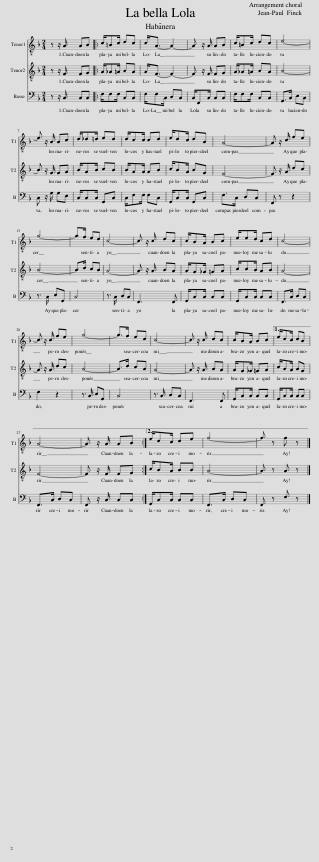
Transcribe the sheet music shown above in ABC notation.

X:1
%%score 1 2 3
L:1/8
M:2/4
I:linebreak $
K:F
V:1 treble-8
V:2 treble-8
V:3 bass
V:1
 z z/ A/ AB |: c/=Bc/ dc | c<A- A2- | A z/ A/ AB | c/=Bc/ dc | %5
 e4- |$ e z/ B/ Bc | d/_d=d/ ed | d/cc/ cd | e/dc/ dB | %10
 A4- | A z/ c/ fe |$ g4- | g>f ed | c4- | %15
 c z/ c/ dc | c/BA/ Bc | e/ed/ cd | c4- |$ c z/ c/ fe | %20
 g4- | g>f ed | c4- | c z/ c/ dc | c/BA/ Bc |1 %25
 e/dc/ dB |$ A4- | A z/ A/ AB :|2 e/dc/ de | f4- | %30
 f z f z |] %31
V:2
 z z/ F/ FG |: A/_A=A/ BA | A<F- F2- | F z/ F/ FG | A/_A=A/ BA | %5
 B4- |$ B z/ G/ GA | B/AB/ cB | B/AA/ AB | c/BA/ BG | %10
 F4- | F z/ A/ dc |$ B4- | B>d cB | A4- | %15
 A z/ A/ BA | A/G_G/ =GA | c/cB/ AB | A4- |$ A z/ A/ dc | %20
 B4- | B>d cB | A4- | A z/ A/ BA | A/G_G/ =GA |1 %25
 c/BA/ BG |$ F4- | F z/ F/ FG :|2 c/BA/ BB | A4- | %30
 A z A z |] %31
V:3
 z z/ C,/ C,C, |: F,/F,F,/ C,C, | F,/F,C,/ D,C, | C,/F,,C,/ C,C, | F,/F,F,/ C,C, | %5
 G,,>C, E,C, |$ C, z/ G,/ G,E, | C,/C,C,/ G,,C, | C,/F,F,/ F,C, | G,,/C,C,/ G,,C, | %10
 F,>C, D,C, | F,, z z2 |$ z3/2 C,/ E,G,, | C,4 | z3/2 C,/ D,C, | %15
 F,,3 F,, | G,,/C,C,/ C,C, | G,,/C,C,/ C,C, | F,,>C, D,C, |$ F,2 z2 | %20
 z3/2 C,/ E,G,, | C,4 | z3/2 C,/ D,C, | F,,3 F,, | G,,/C,C,/ C,C, |1 %25
 G,,/C,C,/ C,C, |$ F,,>C, D,C, | F,, z/ C,/ C,C, :|2 G,,/C,C,/ C,C, | F,,>C, D,C, | %30
 F,, z F, z |] %31
